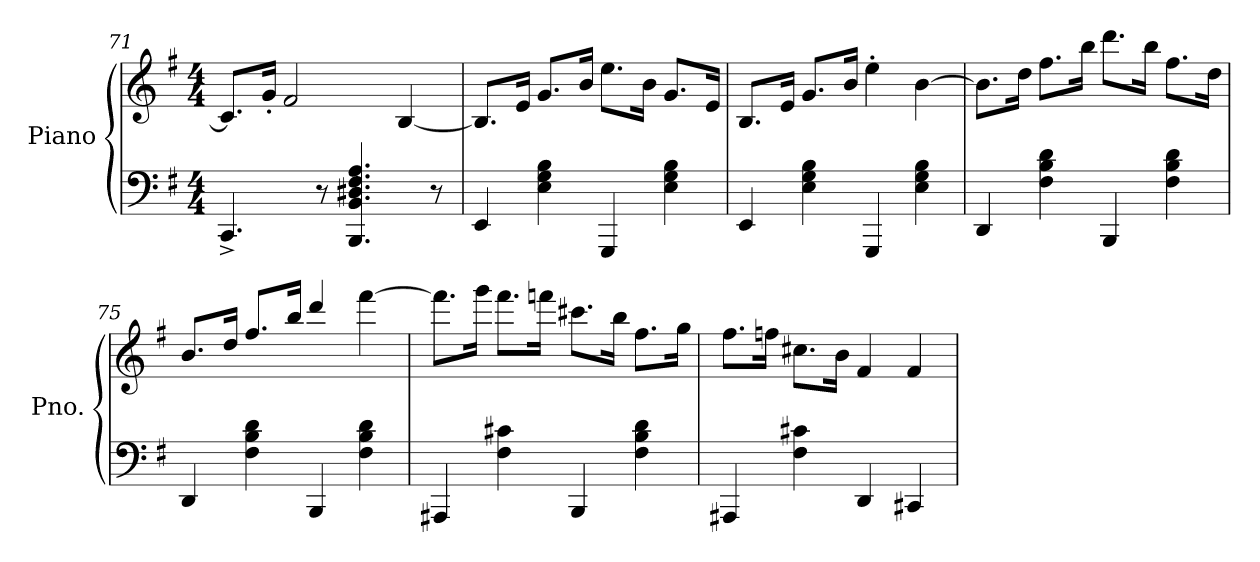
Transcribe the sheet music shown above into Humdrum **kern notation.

**kern	**kern
*part1	*part1
*staff2	*staff1
*I"Piano	*
*I'Pno.	*
!!LO:LB:g=z
*clefF4	*clefG2
*k[f#]	*k[f#]
*M4/4	*M4/4
=71	=71
4.CC^/	8.c#/L]
.	16g'/Jk
.	2f#/
8r	.
4.BBB/ 4.BB/ 4.D#X/ 4.F#/ 4.A/	.
.	[4B/
8r	.
=72	=72
4EE/	8.B/L]
.	16e/Jk
4E\ 4G\ 4B\	8.g/L
.	16b/Jk
4GGG/	8.ee\L
.	16b\Jk
4E\ 4G\ 4B\	8.g/L
.	16e/Jk
=73	=73
4EE/	8.B/L
.	16e/Jk
4E\ 4G\ 4B\	8.g/L
.	16b/Jk
4GGG/	4ee'\
4E\ 4G\ 4B\	[4b\
=74	=74
4DD/	8.b\L]
.	16dd\Jk
4F#\ 4B\ 4d\	8.ff#\L
.	16bb\Jk
4BBB/	8.ddd\L
.	16bb\Jk
4F#\ 4B\ 4d\	8.ff#\L
.	16dd\Jk
=75	=75
*	*^
4DD/	8.b/L	2.ryy
.	16dd/Jk	.
4F#\ 4B\ 4d\	8.ff#/L	.
.	16bb/Jk	.
4BBB/	4ddd/	.
4F#\ 4B\ 4d\	4raaaayy	[4fff#\
*	*v	*v
!!LO:LB:g=z
=76	=76
4AAA#X/	8.fff#\L]
.	16ggg\Jk
4F#\ 4c#X\	8.fff#\L
.	16fffn\Jk
4BBB/	8.ccc#X\L
.	16bb\Jk
4F#\ 4B\ 4d\	8.ff#\L
.	16gg\Jk
=77	=77
4AAA#X/	8.ff#\L
.	16ffn\Jk
4F#\ 4c#X\	8.cc#X\L
.	16b\Jk
4DD/	4f#/
4CC#X/	4f#/
=	=
*-	*-
